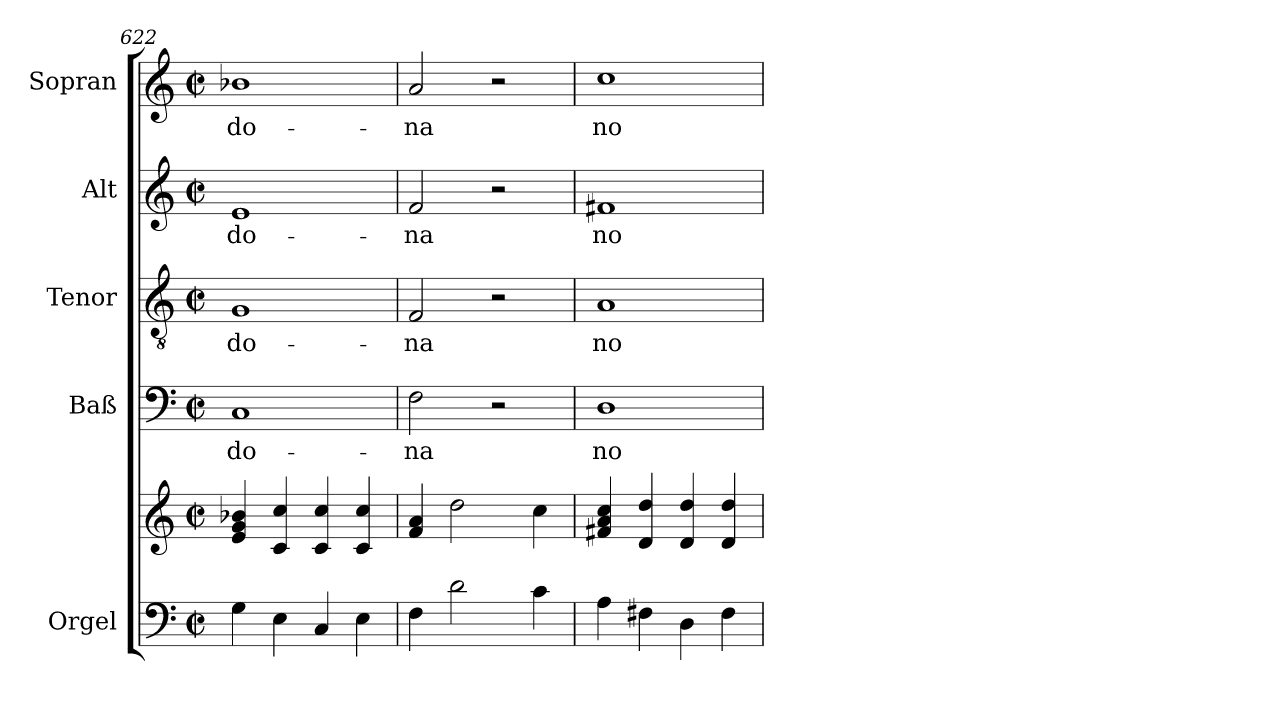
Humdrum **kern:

**kern	**kern	**kern	**text	**kern	**text	**kern	**text	**kern	**text
*part5	*part5	*part4	*part4	*part3	*part3	*part2	*part2	*part1	*part1
*staff6	*staff5	*staff4	*staff4	*staff3	*staff3	*staff2	*staff2	*staff1	*staff1
*I"Orgel	*	*I"Baß	*	*I"Tenor	*	*I"Alt	*	*I"Sopran	*
*clefF4	*clefG2	*clefF4	*	*clefGv2	*	*clefG2	*	*clefG2	*
*k[]	*k[]	*k[]	*	*k[]	*	*k[]	*	*k[]	*
*C:	*C:	*C:	*	*C:	*	*C:	*	*C:	*
*M2/2	*M2/2	*M2/2	*	*M2/2	*	*M2/2	*	*M2/2	*
*met(c|)	*met(c|)	*met(c|)	*	*met(c|)	*	*met(c|)	*	*met(c|)	*
=622	=622	=622	=622	=622	=622	=622	=622	=622	=622
!	!	!	!LO:LY:b	!	!LO:LY:b	!	!LO:LY:b	!	!LO:LY:b
4G\	4e/ 4g/ 4b-X/	1C	do-	1G	do-	1e	do-	1b-X	do-
4E\	4c/ 4cc/	.	.	.	.	.	.	.	.
4C/	4c/ 4cc/	.	.	.	.	.	.	.	.
4E\	4c/ 4cc/	.	.	.	.	.	.	.	.
=623	=623	=623	=623	=623	=623	=623	=623	=623	=623
!	!	!	!LO:LY:b	!	!LO:LY:b	!	!LO:LY:b	!	!LO:LY:b
4F\	4f/ 4a/	2F\	-na	2F/	-na	2f/	-na	2a/	-na
2d\	2dd\	.	.	.	.	.	.	.	.
.	.	2r	.	2r	.	2r	.	2r	.
4c\	4cc\	.	.	.	.	.	.	.	.
=624	=624	=624	=624	=624	=624	=624	=624	=624	=624
!	!	!	!LO:LY:b	!	!LO:LY:b	!	!LO:LY:b	!	!LO:LY:b
4A\	4f#X/ 4a/ 4cc/	1D	no-	1A	no-	1f#X	no-	1cc	no-
4F#X\	4d/ 4dd/	.	.	.	.	.	.	.	.
4D\	4d/ 4dd/	.	.	.	.	.	.	.	.
4F#\	4d/ 4dd/	.	.	.	.	.	.	.	.
=	=	=	=	=	=	=	=	=	=
*-	*-	*-	*-	*-	*-	*-	*-	*-	*-
